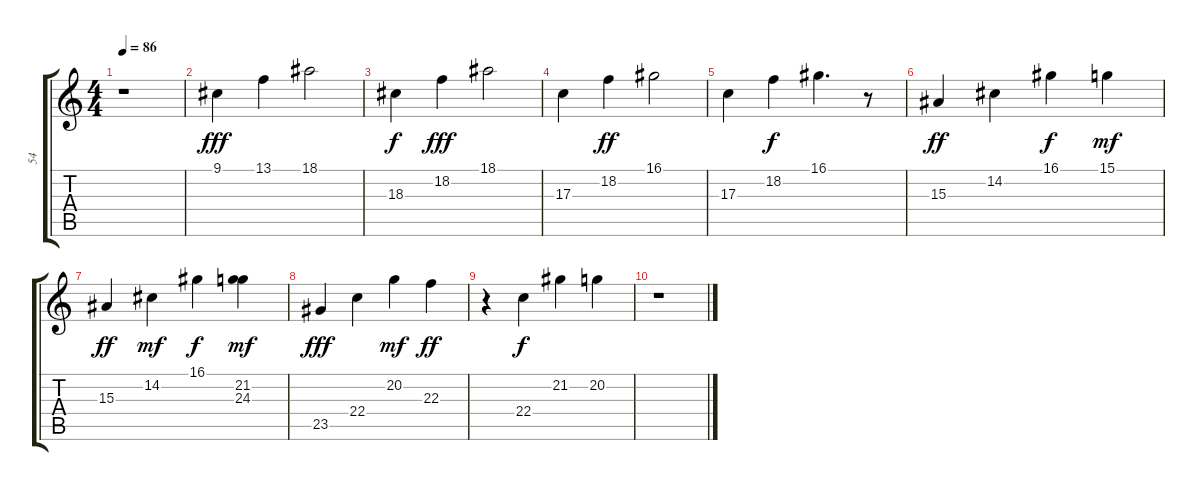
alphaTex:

\track ("54" "54") {instrument voiceoohs}
\staff {score tabs}
\tuning (E4 B3 G3 D3 A2 E2) {hide}
\ts (4 4)
\tempo 86
\clef g2
\ks c
r.1{dy f} |
9.1.4{dy fff volume 9} 13.1.4 18.1.2 |
18.3.4{dy f volume 9} 18.2.4{dy fff} 18.1.2{volume 9} |
17.3.4{volume 9} 18.2.4{dy ff volume 9} 16.1.2 |
17.3.4 18.2.4{dy f} 16.1.4{d} r.8 |
15.3.4{dy ff} 14.2.4 16.1.4{dy f} 15.1.4{dy mf} |
15.3.4{dy ff} 14.2.4{dy mf} 16.1.4{dy f} (21.2 24.3).4{dy mf} |
23.5.4{dy fff} 22.4.4 20.2.4{dy mf} 22.3.4{dy ff} |
r.4 22.4.4{dy f} 21.2.4 20.2.4 |
r.1
